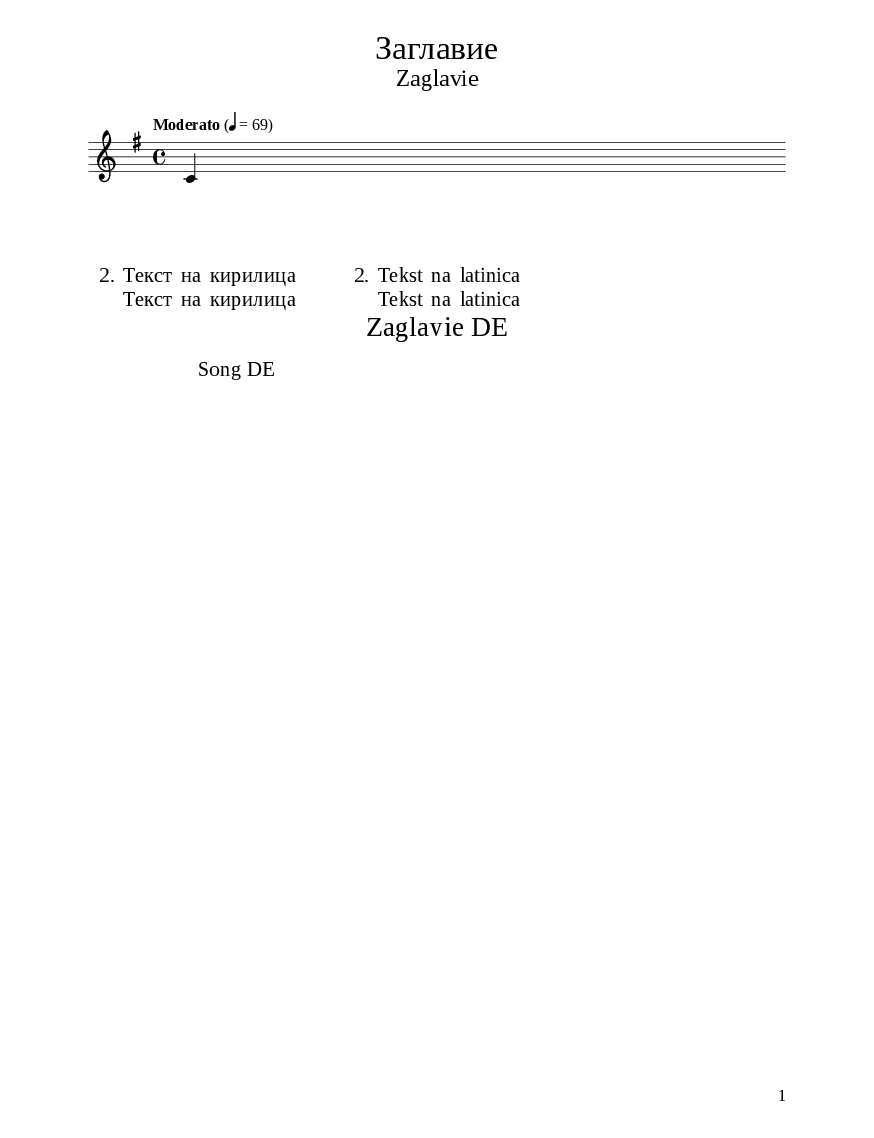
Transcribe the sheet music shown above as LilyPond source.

\version "2.24.2"

% include paper part and global functions
\include "include/globals.ily"

\bookpart {
  \include "include/bookpart-paper.ily"
  \score {
    \include "include/score-layout.ily"

    \new Voice \relative c' {
      \clef treble
      \key g \major
      \time 4/4
      \tempoFunc "Moderato" 4 "69"
      \autoBeamOff
      c % notes here
    }

    \addlyrics {}
    \addlyrics {}

    \header {
      title = \titleFunc "Заглавие" "Zaglavie"
    }

    \midi{}

  } % score

  \markup \fontsize #bgCoupletFontSize {
    \hspace #1
    \override #`(baseline-skip . ,bgCoupletBaselineSkip)
    \column {
      \line { 2. Текст на кирилица }
      \line {   "   " Текст на кирилица }
    }

    \hspace #5
    \override #`(baseline-skip . ,bgCoupletBaselineSkip)
    \column {
      \line { 2. Tekst na latinica }
      \line {   "   " Tekst na latinica }
    } %column
  } % markup

  % include foreign translation(s) of the song
  \version "2.24.3"

\markup \fill-line { \fontsize #deTitleFontSize "Zaglavie DE" }
\markup \null
\markup \null
\markup \fontsize #deCoupletFontSize {
  \hspace #10
  \override #`(baseline-skip . ,deCoupletBaselineSkip)

  \column {
    \line { " Song DE" }

  }
}


} % bookpart

% Più mosso
%
